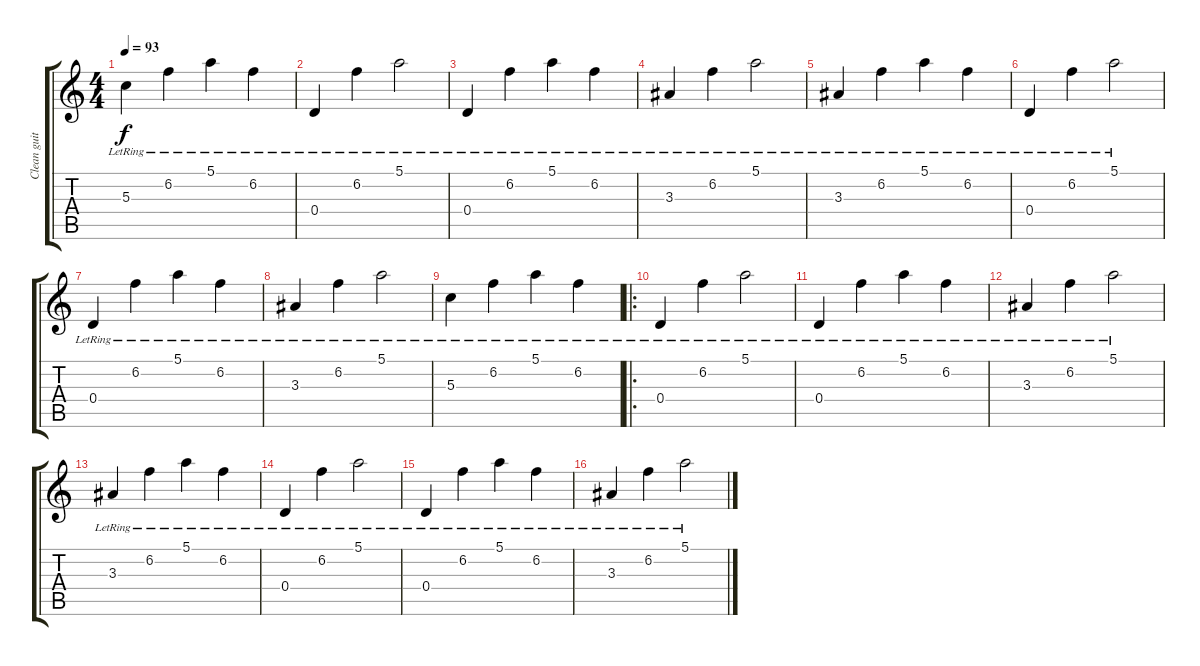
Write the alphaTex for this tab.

\track ("Clean guitar " "Clean guit") {instrument electricguitarjazz}
\staff {score tabs}
\tuning (E4 B3 G3 D3 A2 E2) {hide}
\ts (4 4)
\tempo 93
\clef g2
\ks c
5.3{lr}.4{dy f} 6.2{lr}.4 5.1{lr}.4 6.2{lr}.4 |
0.4{lr}.4 6.2{lr}.4 5.1{lr}.2 |
0.4{lr}.4 6.2{lr}.4 5.1{lr}.4 6.2{lr}.4 |
3.3{lr}.4 6.2{lr}.4 5.1{lr}.2 |
3.3{lr}.4 6.2{lr}.4 5.1{lr}.4 6.2{lr}.4 |
0.4{lr}.4 6.2{lr}.4 5.1{lr}.2 |
0.4{lr}.4 6.2{lr}.4 5.1{lr}.4 6.2{lr}.4 |
3.3{lr}.4 6.2{lr}.4 5.1{lr}.2 |
5.3{lr}.4 6.2{lr}.4 5.1{lr}.4 6.2{lr}.4 |
\ro
0.4{lr}.4 6.2{lr}.4 5.1{lr}.2 |
0.4{lr}.4 6.2{lr}.4 5.1{lr}.4 6.2{lr}.4 |
3.3{lr}.4 6.2{lr}.4 5.1{lr}.2 |
3.3{lr}.4 6.2{lr}.4 5.1{lr}.4 6.2{lr}.4 |
0.4{lr}.4 6.2{lr}.4 5.1{lr}.2 |
0.4{lr}.4 6.2{lr}.4 5.1{lr}.4 6.2{lr}.4 |
3.3{lr}.4 6.2{lr}.4 5.1{lr}.2
